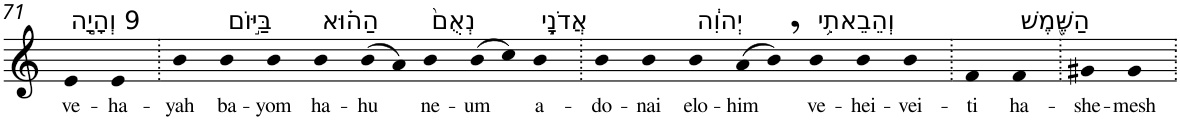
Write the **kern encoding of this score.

**kern	**text
*part1	*part1
*staff1	*staff1
*I"Piano	*
*I'Pno	*
!!LO:PB:g=z
*clefG2	*
*k[]	*
=71	=71
!LO:TX:a:t=9 וְהָיָ֣ה	!
!	!LO:LY:b
4e	ve-
!	!LO:LY:b
4e	-ha-
=72.	=72.
!	!LO:LY:b
4b	-yah
!LO:TX:a:t=בַּיּ֣וֹם	!
!	!LO:LY:b
4b	ba-
!	!LO:LY:b
4b	-yom
!LO:TX:a:t=הַה֗וּא	!
!	!LO:LY:b
4b	ha-
!	!LO:LY:b
(>8b	-hu
8a)	.
!LO:TX:a:t=נְאֻם֙	!
!	!LO:LY:b
4b	ne-
!	!LO:LY:b
(>8b	-um
8cc)	.
!LO:TX:a:t=אֲדֹנָ֣י	!
!	!LO:LY:b
4b	a-
=73.	=73.
!	!LO:LY:b
4b	-do-
!	!LO:LY:b
4b	-nai
!LO:TX:a:t=יְהוִ֔ה	!
!	!LO:LY:b
4b	elo-
!	!LO:LY:b
(>8a	-him
8b,)	.
!LO:TX:a:t=וְהֵבֵאתִ֥י	!
!	!LO:LY:b
4b	ve-
!	!LO:LY:b
4b	-hei-
!	!LO:LY:b
4b	-vei-
=74.	=74.
!	!LO:LY:b
4f	-ti
!LO:TX:a:t=הַשֶּׁ֖מֶשׁ	!
!	!LO:LY:b
4f	ha-
=75.	=75.
!	!LO:LY:b
4g#X	-she-
!	!LO:LY:b
4g#	-mesh
=.	=.
*-	*-
